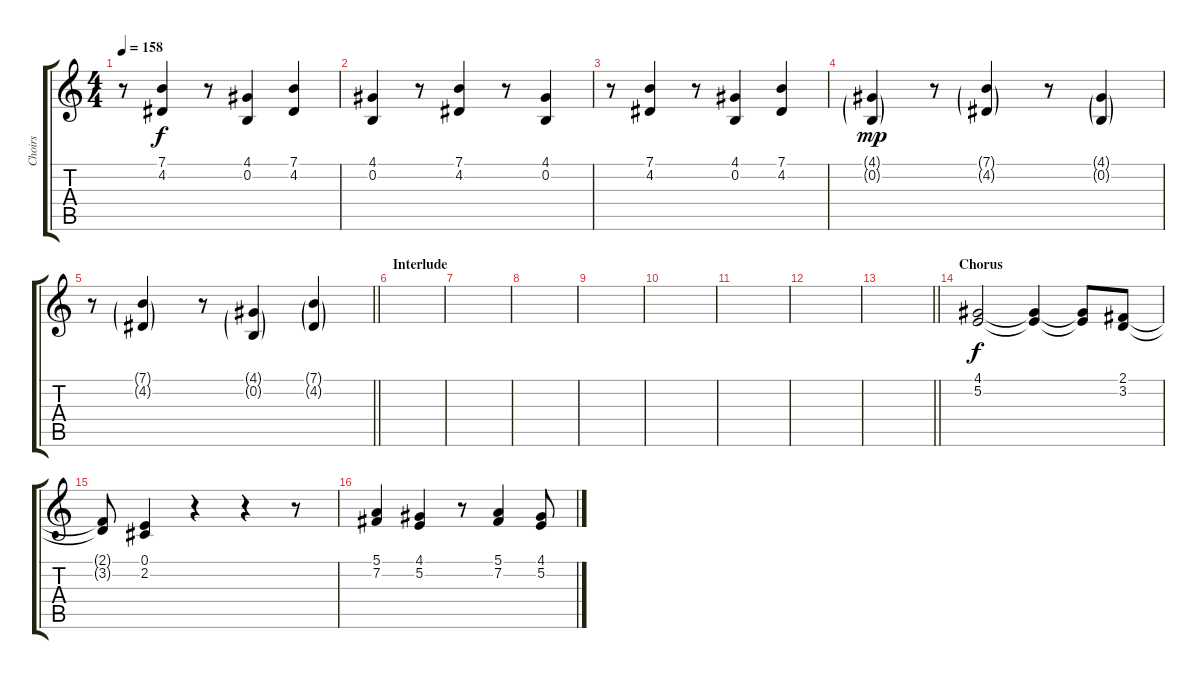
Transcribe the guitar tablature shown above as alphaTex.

\track ("Choirs" "Choirs") {instrument voiceoohs}
\staff {score tabs}
\tuning (E4 B3 G3 D3 A2 E2) {hide}
\ts (4 4)
\tempo 158
\clef g2
\ks c
r.8{dy f} (7.1 4.2).4 r.8 (4.1 0.2).4 (7.1 4.2).4 |
(4.1 0.2).4 r.8 (7.1 4.2).4 r.8 (4.1 0.2).4 |
r.8 (7.1 4.2).4 r.8 (4.1 0.2).4 (7.1 4.2).4 |
(4.1{g} 0.2{g}).4{dy mp} r.8 (7.1{g} 4.2{g}).4 r.8 (4.1{g} 0.2{g}).4 |
\barLineRight lightlight
r.8 (7.1{g} 4.2{g}).4 r.8 (4.1{g} 0.2{g}).4 (7.1{g} 4.2{g}).4 |
\section ("" "Interlude")
|
|
|
|
|
|
|
\barLineRight lightlight
|
\section ("" "Chorus")
(4.1 5.2).2{dy f} (4.1{t} 5.2{t}).4 (4.1{t} 5.2{t}).8 (2.1 3.2).8 |
(2.1{t} 3.2{t}).8 (0.1 2.2).4 r.4 r.4 r.8 |
(5.1 7.2).4 (4.1 5.2).4 r.8 (5.1 7.2).4 (4.1 5.2).8
